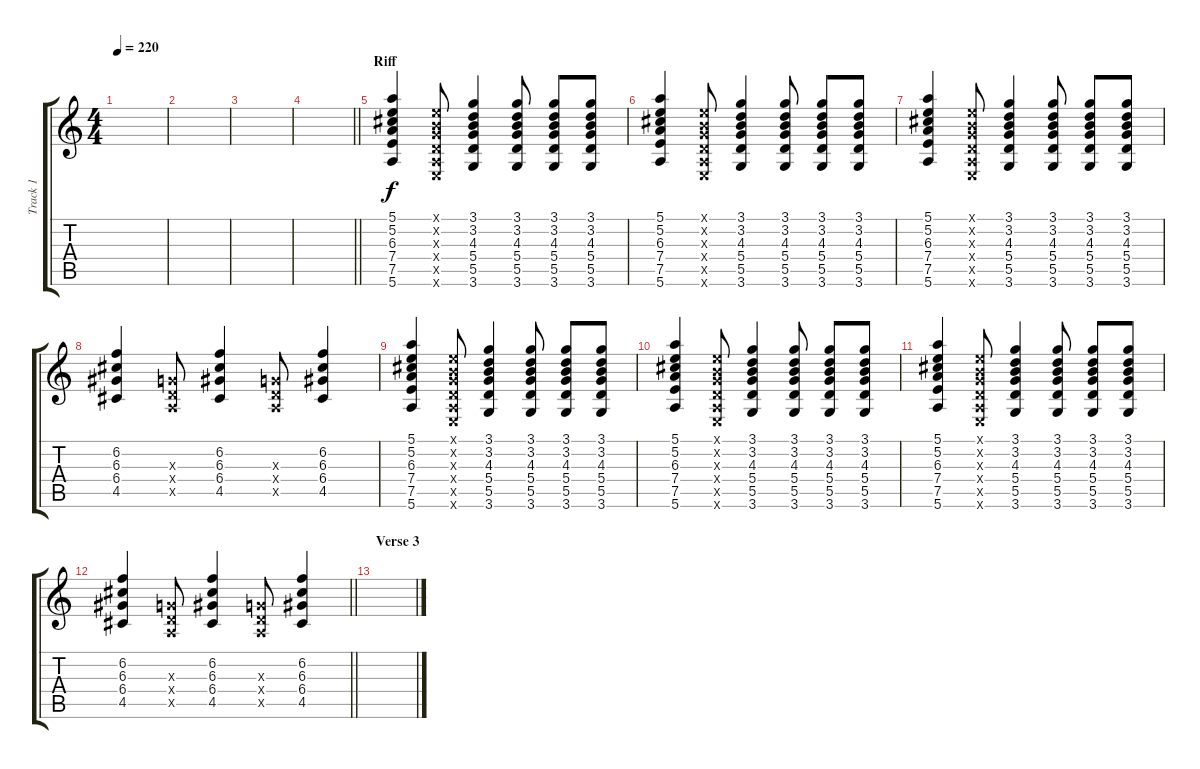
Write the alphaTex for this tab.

\track ("Track 1" "Track 1") {instrument electricguitarclean}
\staff {score tabs}
\tuning (E4 B3 G3 D3 A2 E2) {hide}
\ts (4 4)
\tempo 220
\clef g2
\ks c
|
|
|
\barLineRight lightlight
|
\section ("" "Riff")
(5.1 5.2 6.3 7.4 7.5 5.6).4 (0.1{x} 0.2{x} 0.3{x} 0.4{x} 0.5{x} 0.6{x}).8 (3.1 3.2 4.3 5.4 5.5 3.6).4 (3.1 3.2 4.3 5.4 5.5 3.6).8 (3.1 3.2 4.3 5.4 5.5 3.6).8 (3.1 3.2 4.3 5.4 5.5 3.6).8 |
(5.1 5.2 6.3 7.4 7.5 5.6).4 (0.1{x} 0.2{x} 0.3{x} 0.4{x} 0.5{x} 0.6{x}).8 (3.1 3.2 4.3 5.4 5.5 3.6).4 (3.1 3.2 4.3 5.4 5.5 3.6).8 (3.1 3.2 4.3 5.4 5.5 3.6).8 (3.1 3.2 4.3 5.4 5.5 3.6).8 |
(5.1 5.2 6.3 7.4 7.5 5.6).4 (0.1{x} 0.2{x} 0.3{x} 0.4{x} 0.5{x} 0.6{x}).8 (3.1 3.2 4.3 5.4 5.5 3.6).4 (3.1 3.2 4.3 5.4 5.5 3.6).8 (3.1 3.2 4.3 5.4 5.5 3.6).8 (3.1 3.2 4.3 5.4 5.5 3.6).8 |
(6.2 6.3 6.4 4.5).4 (0.3{x} 0.4{x} 0.5{x}).8 (6.2 6.3 6.4 4.5).4 (0.3{x} 0.4{x} 0.5{x}).8 (6.2 6.3 6.4 4.5).4 |
(5.1 5.2 6.3 7.4 7.5 5.6).4 (0.1{x} 0.2{x} 0.3{x} 0.4{x} 0.5{x} 0.6{x}).8 (3.1 3.2 4.3 5.4 5.5 3.6).4 (3.1 3.2 4.3 5.4 5.5 3.6).8 (3.1 3.2 4.3 5.4 5.5 3.6).8 (3.1 3.2 4.3 5.4 5.5 3.6).8 |
(5.1 5.2 6.3 7.4 7.5 5.6).4 (0.1{x} 0.2{x} 0.3{x} 0.4{x} 0.5{x} 0.6{x}).8 (3.1 3.2 4.3 5.4 5.5 3.6).4 (3.1 3.2 4.3 5.4 5.5 3.6).8 (3.1 3.2 4.3 5.4 5.5 3.6).8 (3.1 3.2 4.3 5.4 5.5 3.6).8 |
(5.1 5.2 6.3 7.4 7.5 5.6).4 (0.1{x} 0.2{x} 0.3{x} 0.4{x} 0.5{x} 0.6{x}).8 (3.1 3.2 4.3 5.4 5.5 3.6).4 (3.1 3.2 4.3 5.4 5.5 3.6).8 (3.1 3.2 4.3 5.4 5.5 3.6).8 (3.1 3.2 4.3 5.4 5.5 3.6).8 |
\barLineRight lightlight
(6.2 6.3 6.4 4.5).4 (0.3{x} 0.4{x} 0.5{x}).8 (6.2 6.3 6.4 4.5).4 (0.3{x} 0.4{x} 0.5{x}).8 (6.2 6.3 6.4 4.5).4 |
\section ("" "Verse 3")
